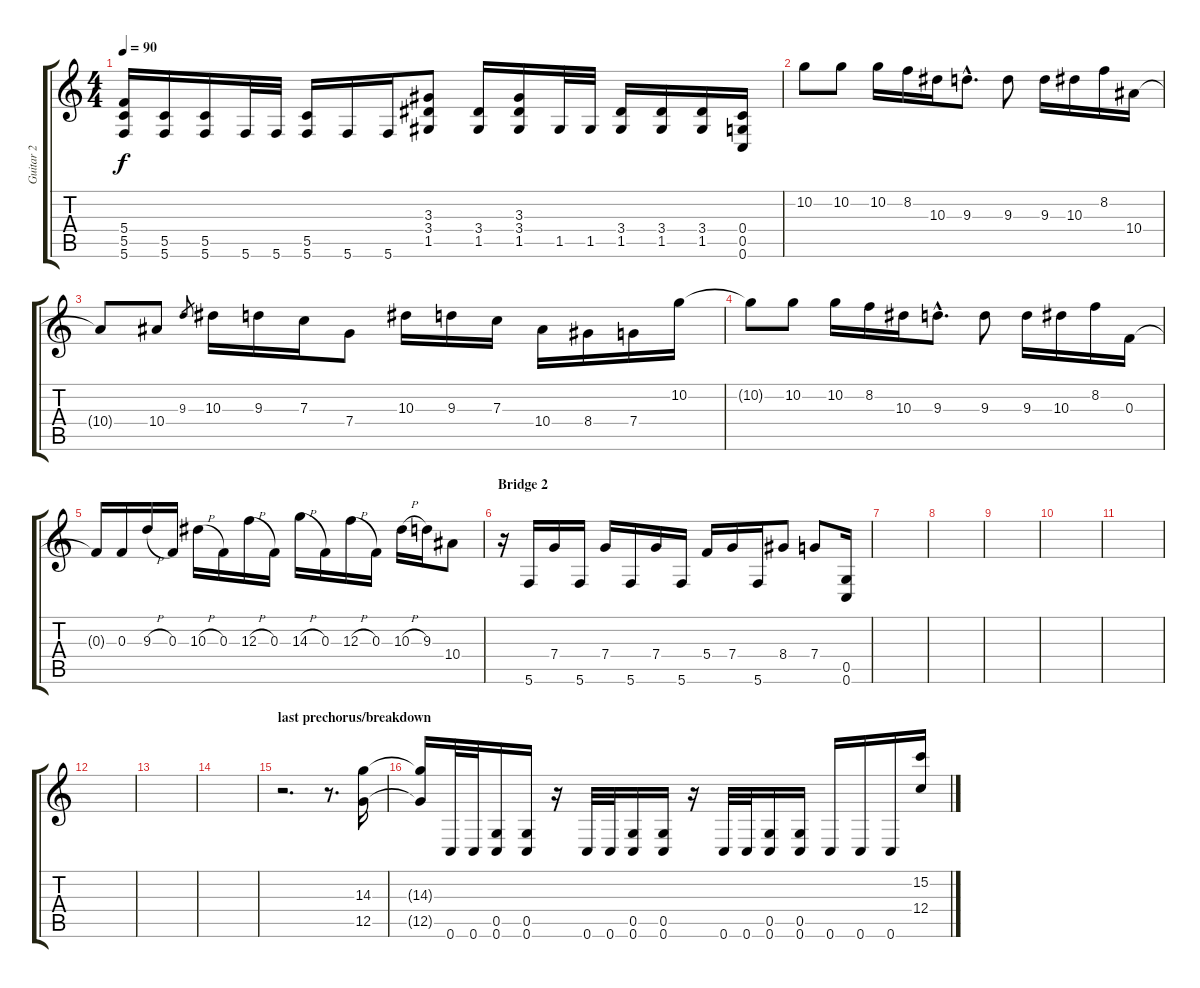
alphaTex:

\track ("Guitar 2" "Guitar 2") {instrument distortionguitar}
\staff {score tabs}
\tuning (D4 A3 F3 C3 G2 C2) {hide}
\ts (4 4)
\tempo 90
\clef g2
\ks c
(5.4{t} 5.5{t} 5.6{t}).16{dy f} (5.5 5.6).16 (5.5 5.6).16 5.6.32 5.6.32 (5.5 5.6).16 5.6.16 5.6.16 (3.3 3.4 1.5).8 (3.4 1.5).16 (3.3 3.4 1.5).16 1.5.32 1.5.32 (3.4 1.5).16 (3.4 1.5).16 (3.4 1.5).16 (0.4 0.5 0.6).16 |
10.2.8 10.2.8 10.2.16 8.2.16 10.3.16 9.3{hac}.8{d} 9.3.8 9.3.16 10.3.16 8.2.16 10.4.16 |
10.4{t}.8 10.4.8 9.3.8{gr} 10.3.16 9.3.16 7.3.16 7.4.8 10.3.16 9.3.16 7.3.16 10.4.16 8.4.16 7.4.16 10.2.16 |
10.2{t}.8 10.2.8 10.2.16 8.2.16 10.3.16 9.3{hac}.8{d} 9.3.8 9.3.16 10.3.16 8.2.16 0.3.16 |
0.3{t}.16 0.3.16 9.3{h}.16 0.3.16 10.3{h}.16 0.3.16 12.3{h}.16 0.3.16 14.3{h}.16 0.3.16 12.3{h}.16 0.3.16 10.3{h}.16 9.3.16 10.4.8 |
\section ("" "Bridge 2")
r.16 5.6.16 7.4.16 5.6.16 7.4.16 5.6.16 7.4.16 5.6.16 5.4.16 7.4.16 5.6.16 8.4.8 7.4.8 (0.5 0.6).16 |
|
|
|
|
|
|
|
|
\section ("" "last prechorus/breakdown")
r.2{d} r.8{d} (14.3 12.5).16 |
(14.3{t} 12.5{t}).16 0.6.32 0.6.32 (0.5 0.6).16 (0.5 0.6).16 r.16 0.6.32 0.6.32 (0.5 0.6).16 (0.5 0.6).16 r.16 0.6.32 0.6.32 (0.5 0.6).16 (0.5 0.6).16 0.6.16 0.6.16 0.6.16 (15.2 12.4).16
